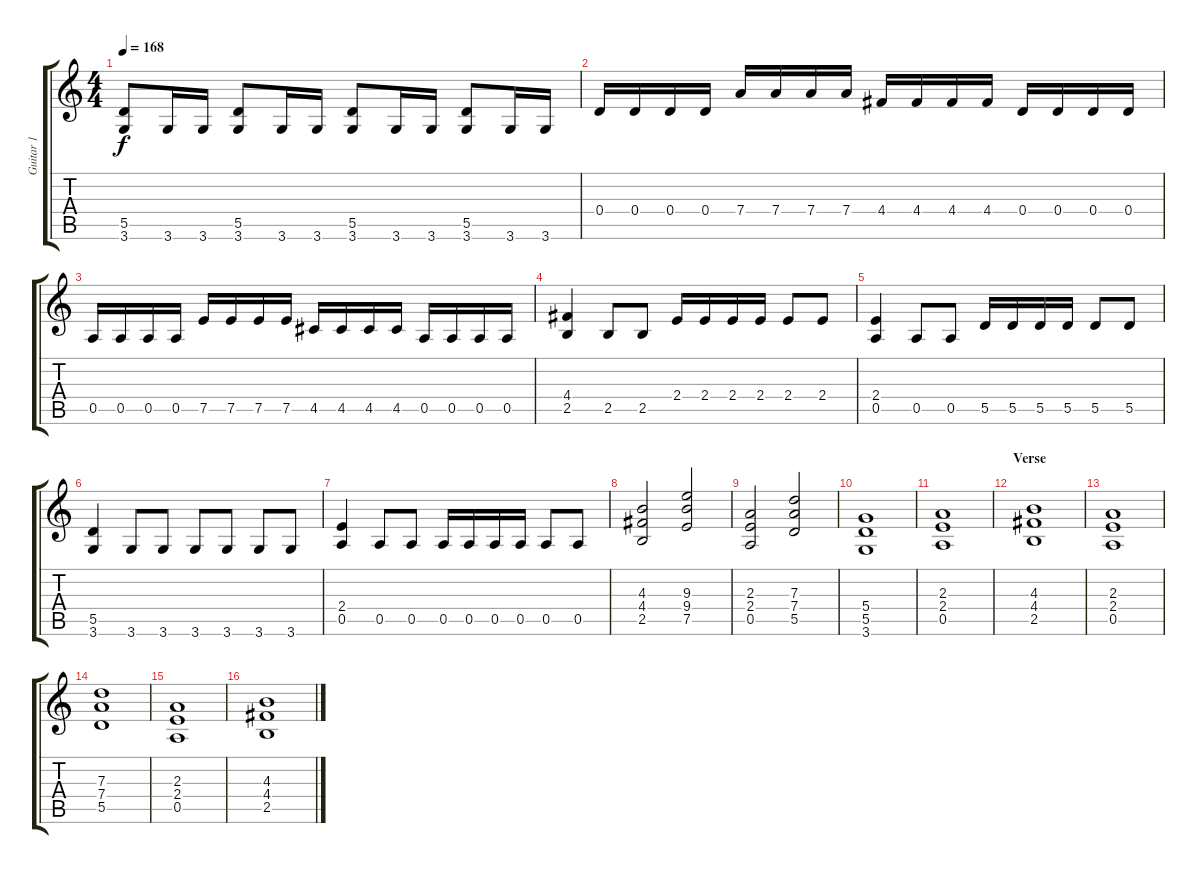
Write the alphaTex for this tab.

\track ("Guitar 1" "Guitar 1") {instrument overdrivenguitar}
\staff {score tabs}
\tuning (E4 B3 G3 D3 A2 E2) {hide}
\ts (4 4)
\tempo 168
\clef g2
\ks c
(5.5 3.6).8{dy f} 3.6.16 3.6.16 (5.5 3.6).8 3.6.16 3.6.16 (5.5 3.6).8 3.6.16 3.6.16 (5.5 3.6).8 3.6.16 3.6.16 |
0.4.16 0.4.16 0.4.16 0.4.16 7.4.16 7.4.16 7.4.16 7.4.16 4.4.16 4.4.16 4.4.16 4.4.16 0.4.16 0.4.16 0.4.16 0.4.16 |
0.5.16 0.5.16 0.5.16 0.5.16 7.5.16 7.5.16 7.5.16 7.5.16 4.5.16 4.5.16 4.5.16 4.5.16 0.5.16 0.5.16 0.5.16 0.5.16 |
\section ("" "")
(4.4 2.5).4 2.5.8 2.5.8 2.4.16 2.4.16 2.4.16 2.4.16 2.4.8 2.4.8 |
(2.4 0.5).4 0.5.8 0.5.8 5.5.16 5.5.16 5.5.16 5.5.16 5.5.8 5.5.8 |
(5.5 3.6).4 3.6.8 3.6.8 3.6.8 3.6.8 3.6.8 3.6.8 |
(2.4 0.5).4 0.5.8 0.5.8 0.5.16 0.5.16 0.5.16 0.5.16 0.5.8 0.5.8 |
(4.3 4.4 2.5).2 (9.3 9.4 7.5).2 |
(2.3 2.4 0.5).2 (7.3 7.4 5.5).2 |
(5.4 5.5 3.6).1 |
(2.3 2.4 0.5).1 |
\section ("" "Verse")
(4.3 4.4 2.5).1 |
(2.3 2.4 0.5).1 |
(7.3 7.4 5.5).1 |
(2.3 2.4 0.5).1 |
(4.3 4.4 2.5).1
